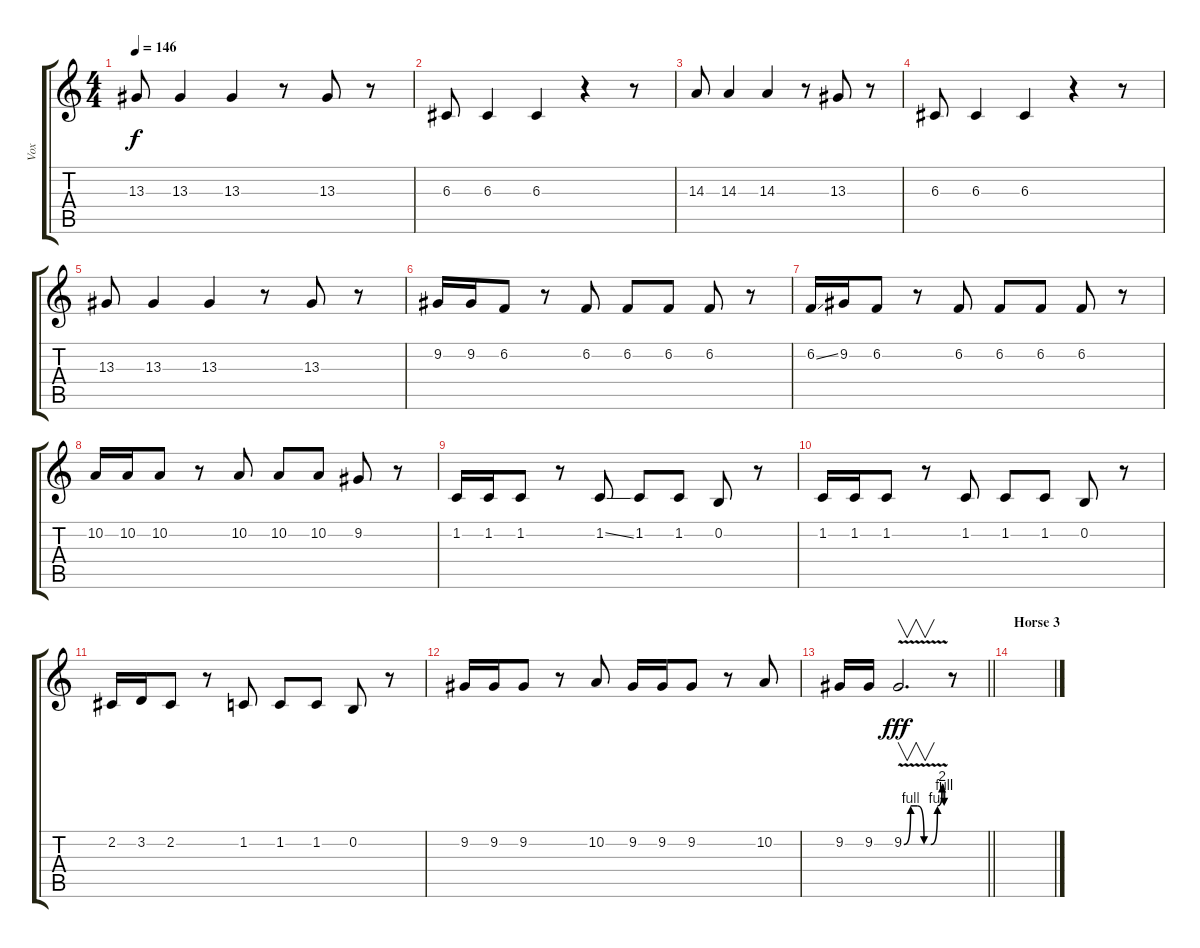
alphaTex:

\track ("Vox" "Vox") {instrument trumpet}
\staff {score tabs}
\tuning (E4 B3 G3 D3 A2 E2) {hide}
\ts (4 4)
\tempo 146
\clef g2
\ks c
13.3.8{dy f} 13.3.4 13.3.4 r.8 13.3.8 r.8 |
6.3.8 6.3.4 6.3.4 r.4 r.8 |
14.3.8 14.3.4 14.3.4 r.8 13.3.8 r.8 |
6.3.8 6.3.4 6.3.4 r.4 r.8 |
13.3.8 13.3.4 13.3.4 r.8 13.3.8 r.8 |
9.2.16 9.2.16 6.2.8 r.8 6.2.8 6.2.8 6.2.8 6.2.8 r.8 |
6.2{ss}.16 9.2.16 6.2.8 r.8 6.2.8 6.2.8 6.2.8 6.2.8 r.8 |
10.2.16 10.2.16 10.2.8 r.8 10.2.8 10.2.8 10.2.8 9.2.8 r.8 |
1.2.16 1.2.16 1.2.8 r.8 1.2{ss}.8 1.2.8 1.2.8 0.2.8 r.8 |
1.2.16 1.2.16 1.2.8 r.8 1.2.8 1.2.8 1.2.8 0.2.8 r.8 |
2.2.16 3.2.16 2.2.8 r.8 1.2.8 1.2.8 1.2.8 0.2.8 r.8 |
9.2.16 9.2.16 9.2.8 r.8 10.2.8 9.2.16 9.2.16 9.2.8 r.8 10.2.8 |
\barLineRight lightlight
9.2.16 9.2.16 9.2{be (custom 0 0 10 4 20 4 30 0 40 0 50 4 57 8 60 4) v}.2{v d dy fff} r.8 |
\section ("" "Horse 3")
